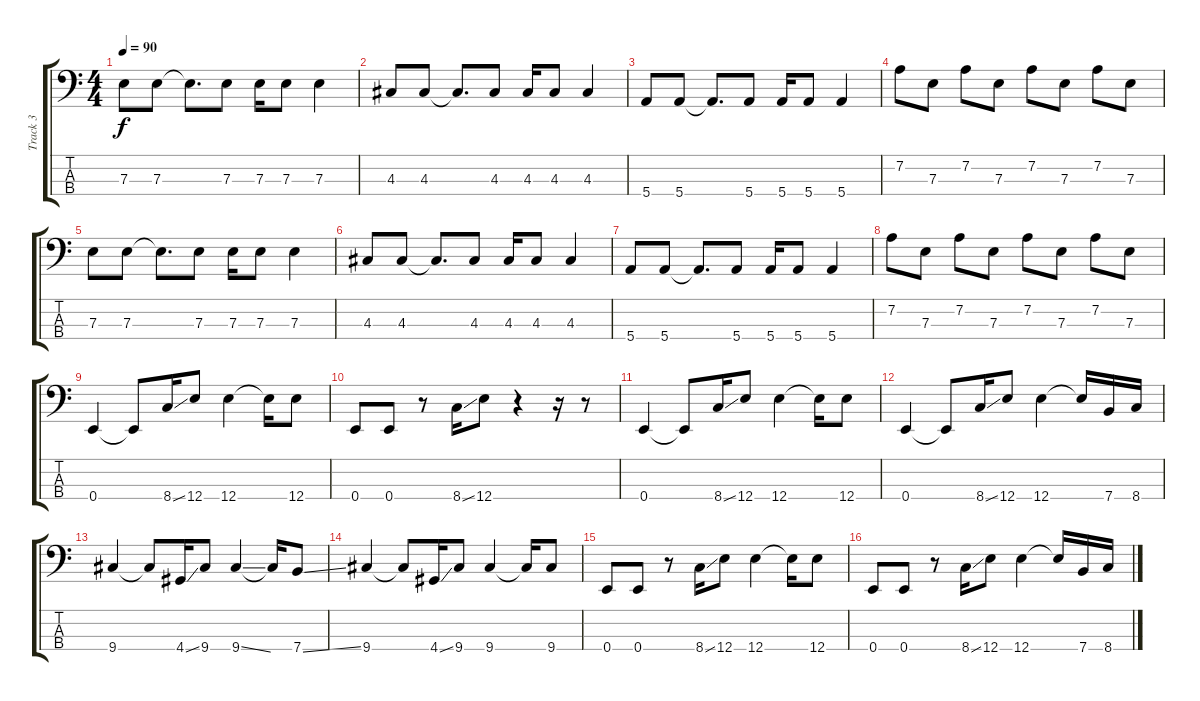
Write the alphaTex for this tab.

\track ("Track 3" "Track 3") {instrument electricbassfinger}
\staff {score tabs}
\tuning (G2 D2 A1 E1) {hide}
\ts (4 4)
\tempo 90
\clef f4
\ks c
7.3.8{dy f} 7.3.8 7.3{t}.8{d} 7.3.8 7.3.16 7.3.8 7.3.4 |
4.3.8 4.3.8 4.3{t}.8{d} 4.3.8 4.3.16 4.3.8 4.3.4 |
5.4.8 5.4.8 5.4{t}.8{d} 5.4.8 5.4.16 5.4.8 5.4.4 |
7.2.8 7.3.8 7.2.8 7.3.8 7.2.8 7.3.8 7.2.8 7.3.8 |
7.3.8 7.3.8 7.3{t}.8{d} 7.3.8 7.3.16 7.3.8 7.3.4 |
4.3.8 4.3.8 4.3{t}.8{d} 4.3.8 4.3.16 4.3.8 4.3.4 |
5.4.8 5.4.8 5.4{t}.8{d} 5.4.8 5.4.16 5.4.8 5.4.4 |
7.2.8 7.3.8 7.2.8 7.3.8 7.2.8 7.3.8 7.2.8 7.3.8 |
0.4.4 0.4{t}.8 8.4{ss}.16 12.4.8 12.4.4 12.4{t}.16 12.4.8 |
0.4.8 0.4.8 r.8 8.4{ss}.16 12.4.8 r.4 r.16 r.8 |
0.4.4 0.4{t}.8 8.4{ss}.16 12.4.8 12.4.4 12.4{t}.16 12.4.8 |
0.4.4 0.4{t}.8 8.4{ss}.16 12.4.8 12.4.4 12.4{t}.16 7.4.16 8.4.16 |
9.4.4 9.4{t}.8 4.4{ss}.16 9.4.8 9.4{ss}.4 9.4{t}.16 7.4{ss}.8 |
9.4.4 9.4{t}.8 4.4{ss}.16 9.4.8 9.4.4 9.4{t}.16 9.4.8 |
0.4.8 0.4.8 r.8 8.4{ss}.16 12.4.8 12.4.4 12.4{t}.16 12.4.8 |
0.4.8 0.4.8 r.8 8.4{ss}.16 12.4.8 12.4.4 12.4{t}.16 7.4.16 8.4.16
